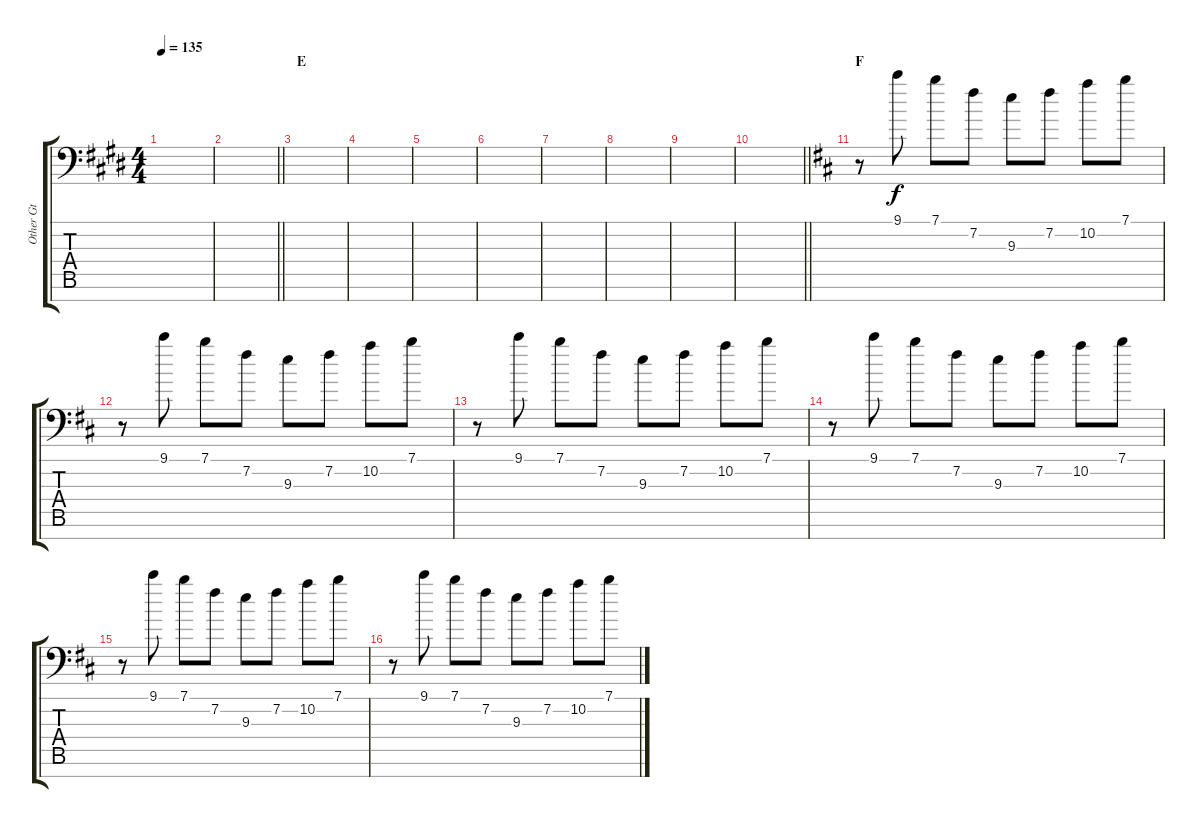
\track ("Other Gt" "Other Gt") {instrument acousticguitarsteel}
\staff {score tabs}
\tuning (E4 B3 G3 D3 A2 E2 A1) {hide}
\ts (4 4)
\tempo 135
\clef f4
\ks e
|
\barLineRight lightlight
|
\section ("" "E")
|
|
|
|
|
|
|
\barLineRight lightlight
|
\section ("" "F")
\ks d
r.8 9.1.8 7.1.8 7.2.8 9.3.8 7.2.8 10.2.8 7.1.8 |
r.8 9.1.8 7.1.8 7.2.8 9.3.8 7.2.8 10.2.8 7.1.8 |
r.8 9.1.8 7.1.8 7.2.8 9.3.8 7.2.8 10.2.8 7.1.8 |
r.8 9.1.8 7.1.8 7.2.8 9.3.8 7.2.8 10.2.8 7.1.8 |
r.8 9.1.8 7.1.8 7.2.8 9.3.8 7.2.8 10.2.8 7.1.8 |
r.8 9.1.8 7.1.8 7.2.8 9.3.8 7.2.8 10.2.8 7.1.8
